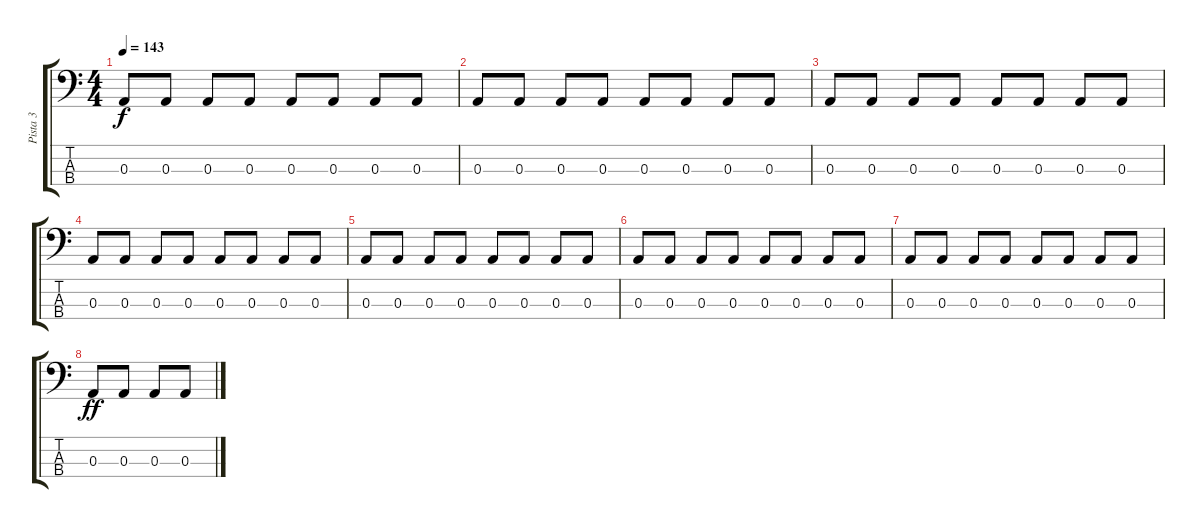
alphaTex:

\track ("Pista 3" "Pista 3") {instrument electricbassfinger}
\staff {score tabs}
\tuning (G2 D2 A1 E1) {hide}
\ts (4 4)
\tempo 143
\clef f4
\ks c
0.3.8{dy f} 0.3.8 0.3.8 0.3.8 0.3.8 0.3.8 0.3.8 0.3.8 |
0.3.8 0.3.8 0.3.8 0.3.8 0.3.8 0.3.8 0.3.8 0.3.8 |
0.3.8 0.3.8 0.3.8 0.3.8 0.3.8 0.3.8 0.3.8 0.3.8 |
0.3.8 0.3.8 0.3.8 0.3.8 0.3.8 0.3.8 0.3.8 0.3.8 |
0.3.8 0.3.8 0.3.8 0.3.8 0.3.8 0.3.8 0.3.8 0.3.8 |
0.3.8 0.3.8 0.3.8 0.3.8 0.3.8 0.3.8 0.3.8 0.3.8 |
0.3.8 0.3.8 0.3.8 0.3.8 0.3.8 0.3.8 0.3.8 0.3.8 |
0.3.8{dy ff} 0.3.8 0.3.8 0.3.8
